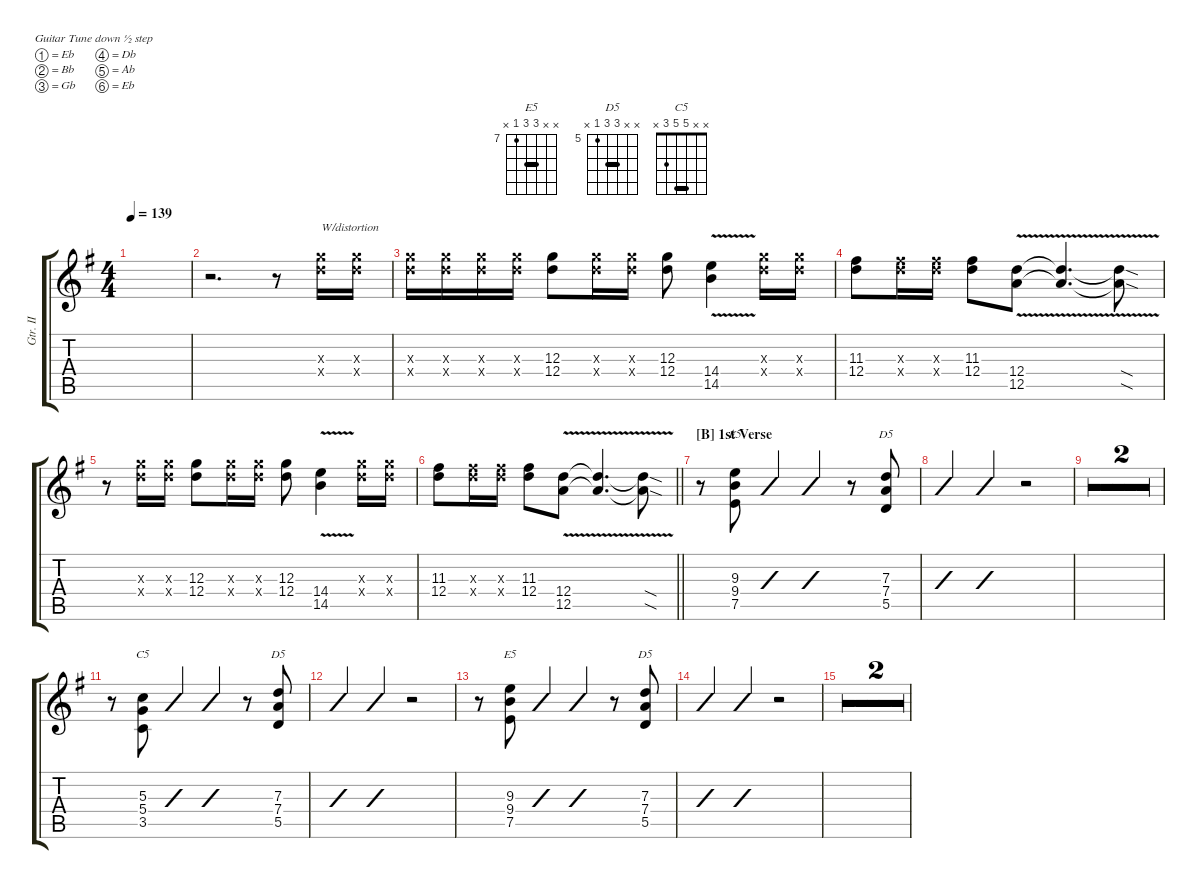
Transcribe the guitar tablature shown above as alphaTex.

\defaultSystemsLayout 4
\hideDynamics
\bracketExtendMode groupsimilarinstruments
\otherSystemsTrackNameOrientation horizontal
\track ("Electric Guitar II" "Gtr. II") {multiBarRest instrument distortionguitar}
\staff {score tabs}
\tuning (Eb4 Bb3 Gb3 Db3 Ab2 Eb2)
\displaytranspose 13
\chord ("E5" x x 9 9 7 x) {firstfret 7 showfingering false barre 9}
\chord ("D5" x x 7 7 5 x) {firstfret 5 showfingering false barre 7}
\chord ("C5" x x 5 5 3 x) {showfingering false barre 5}
\ts (4 4)
\tempo 139
\clef g2
\ks g
|
r.2{d beam Down} r.8{beam Down} (12.3{x acc forcenatural} 12.4{x acc forcenatural}).16{txt "W/distortion" beam Down} (12.3{x acc forcenatural} 12.4{x acc forcenatural}).16{beam Down} |
(12.3{x acc forcenatural} 12.4{x acc forcenatural}).16{beam Down} (12.3{x acc forcenatural} 12.4{x acc forcenatural}).16{beam Down} (12.3{x acc forcenatural} 12.4{x acc forcenatural}).16{beam Down} (12.3{x acc forcenatural} 12.4{x acc forcenatural}).16{beam Down} (12.3{acc forcenatural} 12.4{acc forcenatural}).8{beam Down} (12.3{x acc forcenatural} 12.4{x acc forcenatural}).16{beam Down} (12.3{x acc forcenatural} 12.4{x acc forcenatural}).16{beam Down} (12.3{acc forcenatural} 12.4{acc forcenatural}).8{beam Down} (14.4{v acc forcenatural} 14.5{v acc forcenatural}).4{beam Down} (12.3{x acc forcenatural} 12.4{x acc forcenatural}).16{beam Down} (12.3{x acc forcenatural} 12.4{x acc forcenatural}).16{beam Down} |
(12.4{acc forcenatural} 11.3{acc #}).8{beam Down} (11.3{x acc #} 12.4{x acc forcenatural}).16{beam Down} (11.3{x acc #} 12.4{x acc forcenatural}).16{beam Down} (11.3{acc #} 12.4{acc forcenatural}).8{beam Down} (12.4{v acc forcenatural} 12.5{v acc forcenatural}).8{beam Down} (12.4{v t acc forcenatural} 12.5{v t acc forcenatural}).4{d beam Up} (12.4{v sod t acc forcenatural} 12.5{v sod t acc forcenatural}).8{beam Down} |
r.8{beam Down} (12.3{x acc forcenatural} 12.4{x acc forcenatural}).16{beam Down} (12.3{x acc forcenatural} 12.4{x acc forcenatural}).16{beam Down} (12.3{acc forcenatural} 12.4{acc forcenatural}).8{beam Down} (12.3{x acc forcenatural} 12.4{x acc forcenatural}).16{beam Down} (12.3{x acc forcenatural} 12.4{x acc forcenatural}).16{beam Down} (12.3{acc forcenatural} 12.4{acc forcenatural}).8{beam Down} (14.4{v acc forcenatural} 14.5{v acc forcenatural}).4{beam Down} (12.3{x acc forcenatural} 12.4{x acc forcenatural}).16{beam Down} (12.3{x acc forcenatural} 12.4{x acc forcenatural}).16{beam Down} |
\barLineRight lightlight
(11.3{acc #} 12.4{acc forcenatural}).8{beam Down} (12.4{x acc forcenatural} 11.3{x acc #}).16{beam Down} (11.3{x acc #} 12.4{x acc forcenatural}).16{beam Down} (11.3{acc #} 12.4{acc forcenatural}).8{beam Down} (12.4{v acc forcenatural} 12.5{v acc forcenatural}).8{beam Down} (12.4{v t acc forcenatural} 12.5{v t acc forcenatural}).4{d beam Up} (12.5{v sod t acc forcenatural} 12.4{v sod t acc forcenatural}).8{beam Down} |
\section ("B" "1st Verse")
r.8{beam Down} (9.4{acc forcenatural} 9.3{acc forcenatural} 7.5{acc forcenatural}).8{ch "E5" beam Up} (9.3{st acc forcenatural} 9.4{st acc forcenatural} 7.5{st acc forcenatural}).4{slashed beam Up} (9.4{st acc forcenatural} 9.3{st acc forcenatural} 7.5{st acc forcenatural}).4{slashed beam Up} r.8{beam Up} (7.4{acc forcenatural} 7.3{acc forcenatural} 5.5{acc forcenatural}).8{ch "D5" beam Up} |
(7.4{st acc forcenatural} 7.3{st acc forcenatural} 5.5{st acc forcenatural}).4{slashed beam Up} (7.3{st acc forcenatural} 7.4{st acc forcenatural} 5.5{st acc forcenatural}).4{slashed beam Up} r.2{beam Up} |
\simile firstofdouble
|
\simile secondofdouble
|
\simile none
r.8{beam Down} (5.4{acc forcenatural} 5.3{acc forcenatural} 3.5{acc forcenatural}).8{ch "C5" beam Up} (5.4{st acc forcenatural} 5.3{st acc forcenatural} 3.5{st acc forcenatural}).4{slashed beam Up} (5.4{st acc forcenatural} 5.3{st acc forcenatural} 3.5{st acc forcenatural}).4{slashed beam Up} r.8{beam Up} (7.4{acc forcenatural} 7.3{acc forcenatural} 5.5{acc forcenatural}).8{ch "D5" beam Up} |
(7.4{st acc forcenatural} 7.3{st acc forcenatural} 5.5{st acc forcenatural}).4{slashed beam Up} (7.3{st acc forcenatural} 7.4{st acc forcenatural} 5.5{st acc forcenatural}).4{slashed beam Up} r.2{beam Up} |
r.8{beam Down} (9.4{acc forcenatural} 9.3{acc forcenatural} 7.5{acc forcenatural}).8{ch "E5" beam Up} (9.3{st acc forcenatural} 9.4{st acc forcenatural} 7.5{st acc forcenatural}).4{slashed beam Up} (9.4{st acc forcenatural} 9.3{st acc forcenatural} 7.5{st acc forcenatural}).4{slashed beam Up} r.8{beam Up} (7.4{acc forcenatural} 7.3{acc forcenatural} 5.5{acc forcenatural}).8{ch "D5" beam Up} |
(7.4{st acc forcenatural} 7.3{st acc forcenatural} 5.5{st acc forcenatural}).4{slashed beam Up} (7.3{st acc forcenatural} 7.4{st acc forcenatural} 5.5{st acc forcenatural}).4{slashed beam Up} r.2{beam Up} |
\simile firstofdouble
|
\simile secondofdouble
